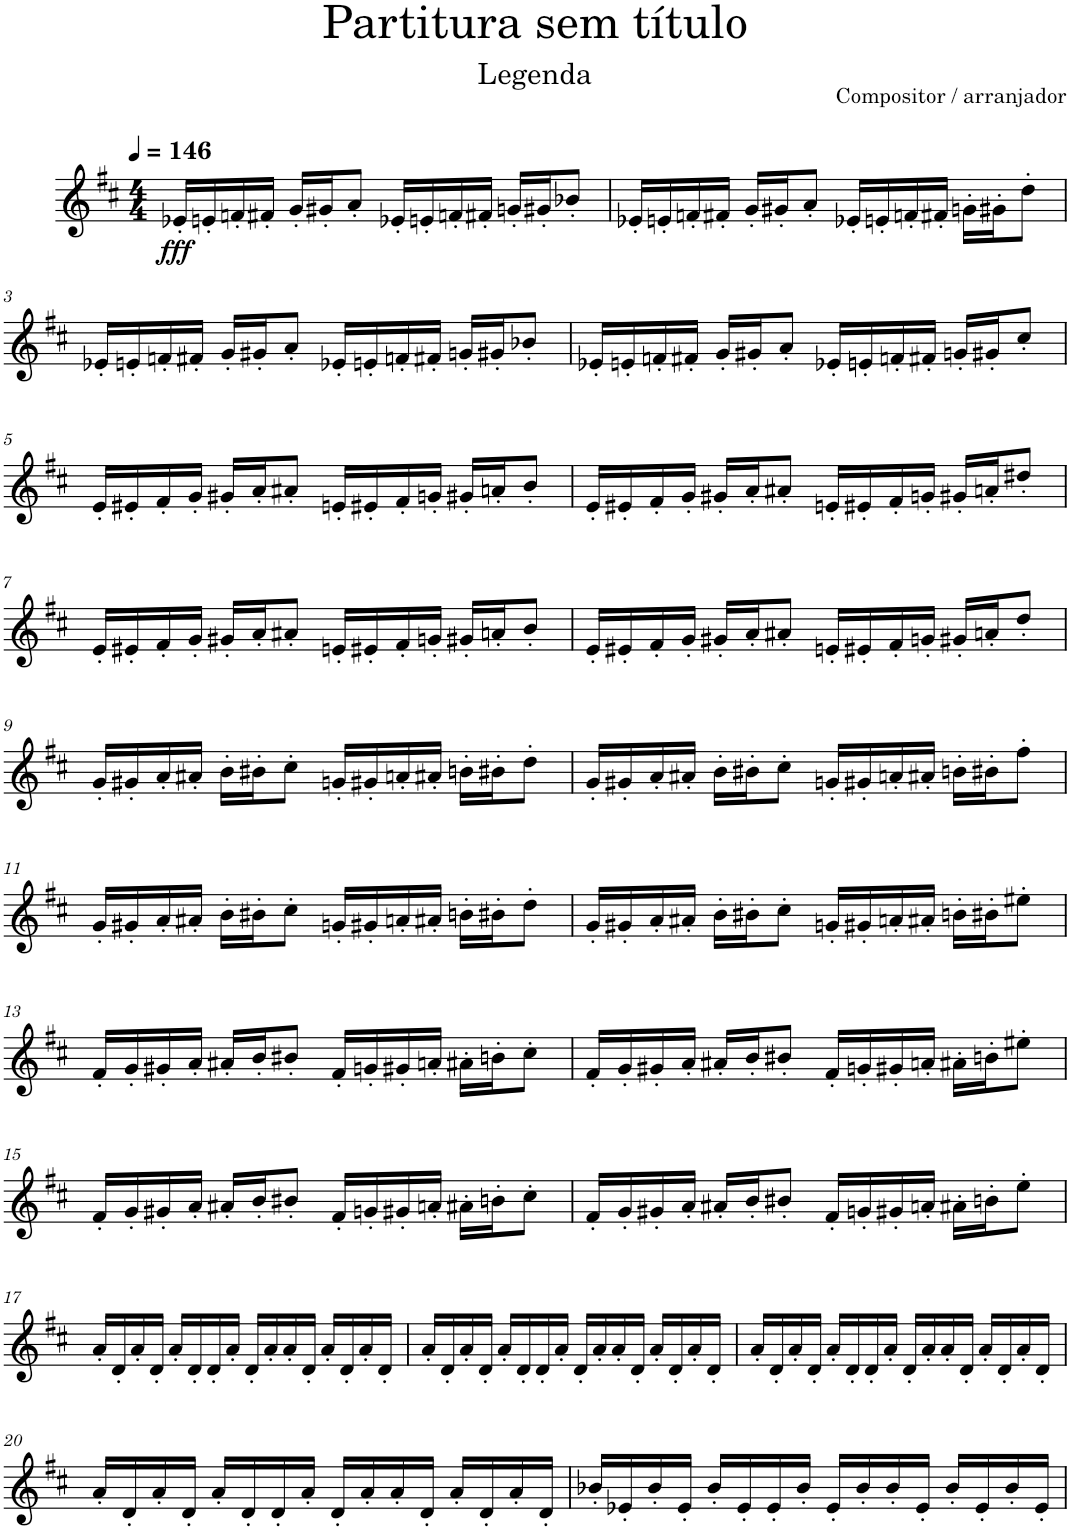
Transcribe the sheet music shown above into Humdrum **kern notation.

**kern	**dynam
*part1	*part1
*staff1	*staff1
*I"Trompete em Sib	*
*I'Tp. em Sib	*
*clefG2	*
*Trd1c2	*
*k[f#c#]	*
*M4/4	*
*MM146	*
=1	=1
!	!LO:DY:b
16e-X'/LL	fff
16en'/	.
16fn'/	.
16f#X'/JJ	.
16g'/LL	.
16g#X'/J	.
8a'/J	.
16e-X'/LL	.
16en'/	.
16fn'/	.
16f#X'/JJ	.
16gn'/LL	.
16g#X'/J	.
8b-X'/J	.
=2	=2
16e-X'/LL	.
16en'/	.
16fn'/	.
16f#X'/JJ	.
16g'/LL	.
16g#X'/J	.
8a'/J	.
16e-X'/LL	.
16en'/	.
16fn'/	.
16f#X'/JJ	.
16gn'\LL	.
16g#X'\J	.
8dd'\J	.
!!LO:LB:g=z
=3	=3
16e-X'/LL	.
16en'/	.
16fn'/	.
16f#X'/JJ	.
16g'/LL	.
16g#X'/J	.
8a'/J	.
16e-X'/LL	.
16en'/	.
16fn'/	.
16f#X'/JJ	.
16gn'/LL	.
16g#X'/J	.
8b-X'/J	.
=4	=4
16e-X'/LL	.
16en'/	.
16fn'/	.
16f#X'/JJ	.
16g'/LL	.
16g#X'/J	.
8a'/J	.
16e-X'/LL	.
16en'/	.
16fn'/	.
16f#X'/JJ	.
16gn'/LL	.
16g#X'/J	.
8cc#'/J	.
!!LO:LB:g=z
=5	=5
16e'/LL	.
16e#X'/	.
16f#'/	.
16g'/JJ	.
16g#X'/LL	.
16a'/J	.
8a#X'/J	.
16en'/LL	.
16e#X'/	.
16f#'/	.
16gn'/JJ	.
16g#X'/LL	.
16an'/J	.
8b'/J	.
=6	=6
16e'/LL	.
16e#X'/	.
16f#'/	.
16g'/JJ	.
16g#X'/LL	.
16a'/J	.
8a#X'/J	.
16en'/LL	.
16e#X'/	.
16f#'/	.
16gn'/JJ	.
16g#X'/LL	.
16an'/J	.
8dd#X'/J	.
!!LO:LB:g=z
=7	=7
16e'/LL	.
16e#X'/	.
16f#'/	.
16g'/JJ	.
16g#X'/LL	.
16a'/J	.
8a#X'/J	.
16en'/LL	.
16e#X'/	.
16f#'/	.
16gn'/JJ	.
16g#X'/LL	.
16an'/J	.
8b'/J	.
=8	=8
16e'/LL	.
16e#X'/	.
16f#'/	.
16g'/JJ	.
16g#X'/LL	.
16a'/J	.
8a#X'/J	.
16en'/LL	.
16e#X'/	.
16f#'/	.
16gn'/JJ	.
16g#X'/LL	.
16an'/J	.
8dd'/J	.
!!LO:LB:g=z
=9	=9
16g'/LL	.
16g#X'/	.
16a'/	.
16a#X'/JJ	.
16b'\LL	.
16b#X'\J	.
8cc#'\J	.
16gn'/LL	.
16g#X'/	.
16an'/	.
16a#X'/JJ	.
16bn'\LL	.
16b#X'\J	.
8dd'\J	.
=10	=10
16g'/LL	.
16g#X'/	.
16a'/	.
16a#X'/JJ	.
16b'\LL	.
16b#X'\J	.
8cc#'\J	.
16gn'/LL	.
16g#X'/	.
16an'/	.
16a#X'/JJ	.
16bn'\LL	.
16b#X'\J	.
8ff#'\J	.
!!LO:LB:g=z
=11	=11
16g'/LL	.
16g#X'/	.
16a'/	.
16a#X'/JJ	.
16b'\LL	.
16b#X'\J	.
8cc#'\J	.
16gn'/LL	.
16g#X'/	.
16an'/	.
16a#X'/JJ	.
16bn'\LL	.
16b#X'\J	.
8dd'\J	.
=12	=12
16g'/LL	.
16g#X'/	.
16a'/	.
16a#X'/JJ	.
16b'\LL	.
16b#X'\J	.
8cc#'\J	.
16gn'/LL	.
16g#X'/	.
16an'/	.
16a#X'/JJ	.
16bn'\LL	.
16b#X'\J	.
8ee#X'\J	.
!!LO:LB:g=z
=13	=13
16f#'/LL	.
16g'/	.
16g#X'/	.
16a'/JJ	.
16a#X'/LL	.
16b'/J	.
8b#X'/J	.
16f#'/LL	.
16gn'/	.
16g#X'/	.
16an'/JJ	.
16a#X'\LL	.
16bn'\J	.
8cc#'\J	.
=14	=14
16f#'/LL	.
16g'/	.
16g#X'/	.
16a'/JJ	.
16a#X'/LL	.
16b'/J	.
8b#X'/J	.
16f#'/LL	.
16gn'/	.
16g#X'/	.
16an'/JJ	.
16a#X'\LL	.
16bn'\J	.
8ee#X'\J	.
!!LO:LB:g=z
=15	=15
16f#'/LL	.
16g'/	.
16g#X'/	.
16a'/JJ	.
16a#X'/LL	.
16b'/J	.
8b#X'/J	.
16f#'/LL	.
16gn'/	.
16g#X'/	.
16an'/JJ	.
16a#X'\LL	.
16bn'\J	.
8cc#'\J	.
=16	=16
16f#'/LL	.
16g'/	.
16g#X'/	.
16a'/JJ	.
16a#X'/LL	.
16b'/J	.
8b#X'/J	.
16f#'/LL	.
16gn'/	.
16g#X'/	.
16an'/JJ	.
16a#X'\LL	.
16bn'\J	.
8ee'\J	.
!!LO:LB:g=z
=17	=17
16a'/LL	.
16d'/	.
16a'/	.
16d'/JJ	.
16a'/LL	.
16d'/	.
16d'/	.
16a'/JJ	.
16d'/LL	.
16a'/	.
16a'/	.
16d'/JJ	.
16a'/LL	.
16d'/	.
16a'/	.
16d'/JJ	.
=18	=18
16a'/LL	.
16d'/	.
16a'/	.
16d'/JJ	.
16a'/LL	.
16d'/	.
16d'/	.
16a'/JJ	.
16d'/LL	.
16a'/	.
16a'/	.
16d'/JJ	.
16a'/LL	.
16d'/	.
16a'/	.
16d'/JJ	.
=19	=19
16a'/LL	.
16d'/	.
16a'/	.
16d'/JJ	.
16a'/LL	.
16d'/	.
16d'/	.
16a'/JJ	.
16d'/LL	.
16a'/	.
16a'/	.
16d'/JJ	.
16a'/LL	.
16d'/	.
16a'/	.
16d'/JJ	.
!!LO:LB:g=z
=20	=20
16a'/LL	.
16d'/	.
16a'/	.
16d'/JJ	.
16a'/LL	.
16d'/	.
16d'/	.
16a'/JJ	.
16d'/LL	.
16a'/	.
16a'/	.
16d'/JJ	.
16a'/LL	.
16d'/	.
16a'/	.
16d'/JJ	.
=21	=21
16b-X'/LL	.
16e-X'/	.
16b-'/	.
16e-'/JJ	.
16b-'/LL	.
16e-'/	.
16e-'/	.
16b-'/JJ	.
16e-'/LL	.
16b-'/	.
16b-'/	.
16e-'/JJ	.
16b-'/LL	.
16e-'/	.
16b-'/	.
16e-'/JJ	.
=	=
*-	*-
